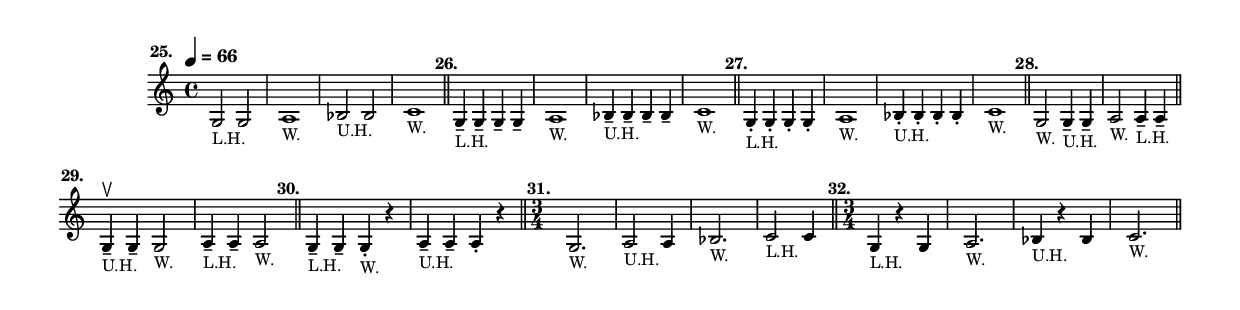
\version "2.24.1"
\language "english"
\paper {
#'(set-paper-size "letter")
}

\score {
	\layout {
		\context {
			\Score
			\omit BarNumber
		}
	}
	\new Staff \with {
		\magnifyStaff #5/7
	}{
		\relative {
			\key c \major 
			\time 4/4
			\tempo \markup \tiny \concat { \note {4} #1 " = 66"}
			  g2 _\markup \teeny "L.H." ^\markup \translate #'(-6 . 0) \bold "25." g2
			| a1 _\markup \teeny "W."
			| bf2 _\markup \teeny "U.H." bf2
			| c1 _\markup \teeny "W."
			\bar "||"
			| g4 -- _\markup \teeny "L.H." ^\markup \translate #'(-2 . 0) \bold "26." g4 -- g4 -- g4 --
			| a1 _\markup \teeny "W."
			| bf4 -- _\markup \teeny "U.H." bf4 -- bf4 -- bf4 --
			| c1 _\markup \teeny "W."
			\bar "||"
			| g4 -. _\markup \teeny "L.H." ^\markup \translate #'(-2 . 0) \bold "27." g4 -. g4 -. g4 -.
			| a1 _\markup \teeny "W."
			| bf4 -. _\markup \teeny "U.H." bf4 -. bf4 -. bf4 -.
			| c1 _\markup \teeny "W."
	 		\bar "||"
			| g2 ^\markup \translate #'(-2 . 0) \bold "28." _\markup \teeny "W." g4 -- _\markup \teeny "U.H." g4 --
			| a2 _\markup \teeny "W." a4 -- _\markup \teeny "L.H." a4 --
			\break
			\bar "||"
			| g4 -- ^\markup \translate #'(-4 . 0) \bold "29." _\markup \teeny "U.H." \upbow g4 -- g2 _\markup \teeny "W."
			| a4 -- _\markup \teeny "L.H." a4 -- a2 _\markup \teeny "W."
			\bar "||"
			| g4 -- ^\markup \translate #'(-3 . 0) \bold "30." _\markup \teeny "L.H." g4 -- g4 -. _\markup \teeny "W." r4
			| a4 -- _\markup \teeny "U.H." a4 -- a4 -. r4
			\bar "||"
			\time 3/4
			| g2. ^\markup \translate #'(-4 . 0) \bold "31." _\markup \teeny "W."
			| a2 _\markup \teeny "U.H." a4
			| bf2. _\markup \teeny "W."
			| c2 _\markup \teeny "L.H." c4
			\bar "||"
			\time 3/4
			| g4 ^\markup \translate #'(-4 . 0) \bold "32." _\markup \teeny "L.H." r4 g4
			| a2. _\markup \teeny "W."
			| bf4 _\markup \teeny "U.H." r4 bf4
			| c2. _\markup \teeny "W."
			\bar "||"
  	}
	}
}
